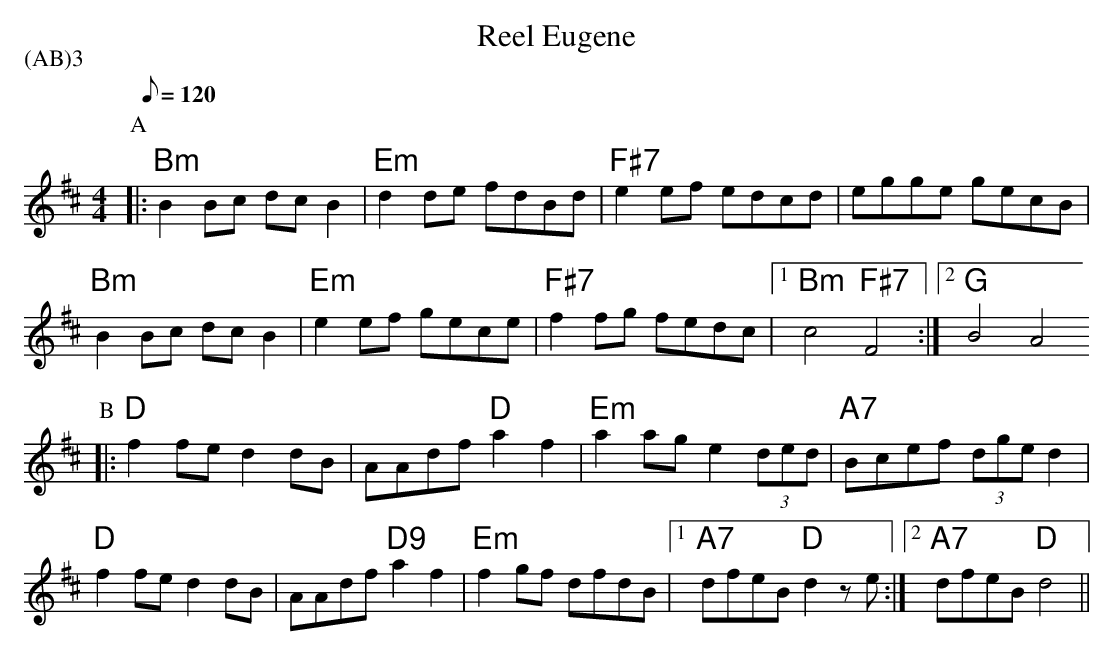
X:1
T:Reel Eugene
P:(AB)3
M:4/4
L:1/8
Q:120
K:D
P:A
|: "Bm" B2 Bc dc B2 | "Em" d2 de fdBd | "F#7" e2 ef edcd | egge gecB |
"Bm" B2 Bc dc B2 | "Em" e2 ef gece | "F#7" f2 fg fedc |1 "Bm" c4 "F#7" F4 :|2 "G" B4 A4
P:B
|: "D" f2 fe d2 dB | AAdf  "D" a2 f2 | "Em" a2 ag e2 (3ded | "A7" Bcef (3dge d2 |
"D" f2 fe d2 dB | AAdf "D9" a2 f2 | "Em" f2 gf dfdB |1 "A7" dfeB "D" d2 z e :|2 "A7" dfeB "D" d4 ||
